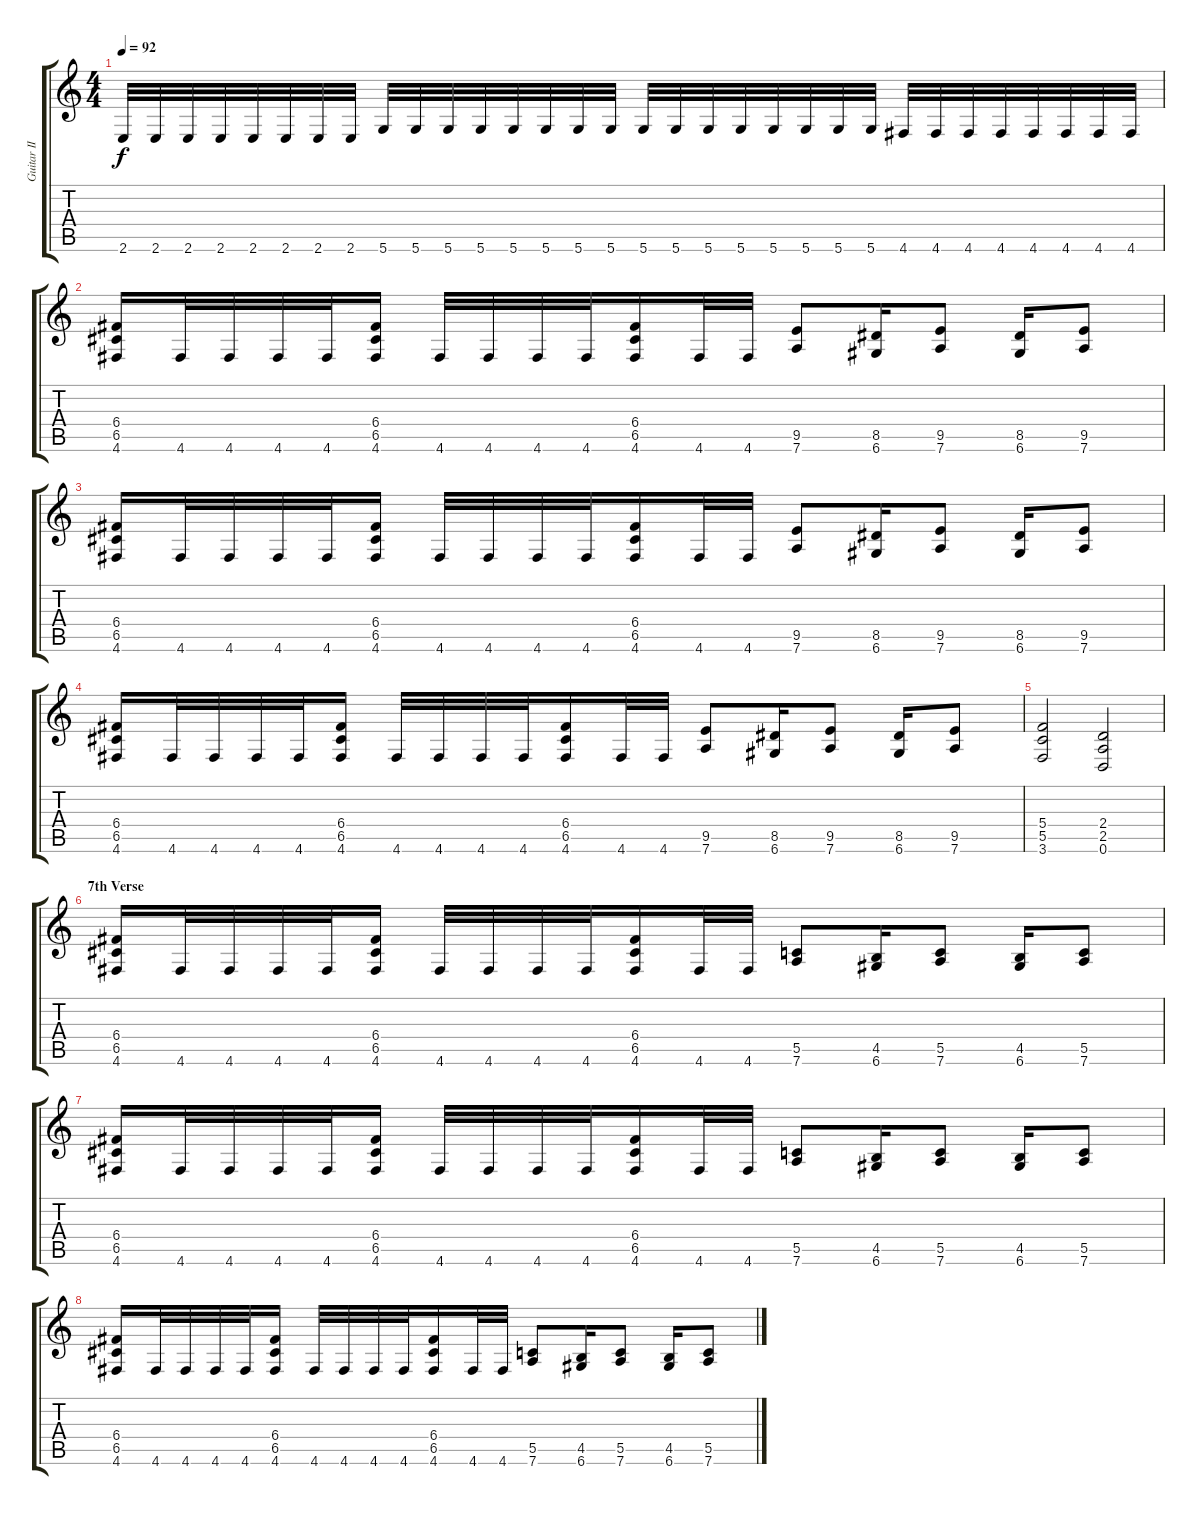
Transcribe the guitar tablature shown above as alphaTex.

\track ("Guitar II" "Guitar II") {instrument distortionguitar}
\staff {score tabs}
\tuning (D4 A3 F3 C3 G2 D2) {hide}
\ts (4 4)
\tempo 92
\clef g2
\ks c
2.6.32{dy f} 2.6.32 2.6.32 2.6.32 2.6.32 2.6.32 2.6.32 2.6.32 5.6.32 5.6.32 5.6.32 5.6.32 5.6.32 5.6.32 5.6.32 5.6.32 5.6.32 5.6.32 5.6.32 5.6.32 5.6.32 5.6.32 5.6.32 5.6.32 4.6.32 4.6.32 4.6.32 4.6.32 4.6.32 4.6.32 4.6.32 4.6.32 |
(6.4 6.5 4.6).16 4.6.32 4.6.32 4.6.32 4.6.32 (6.4 6.5 4.6).16 4.6.32 4.6.32 4.6.32 4.6.32 (6.4 6.5 4.6).16 4.6.32 4.6.32 (9.5 7.6).8 (8.5 6.6).16 (9.5 7.6).8 (8.5 6.6).16 (9.5 7.6).8 |
(6.4 6.5 4.6).16 4.6.32 4.6.32 4.6.32 4.6.32 (6.4 6.5 4.6).16 4.6.32 4.6.32 4.6.32 4.6.32 (6.4 6.5 4.6).16 4.6.32 4.6.32 (9.5 7.6).8 (8.5 6.6).16 (9.5 7.6).8 (8.5 6.6).16 (9.5 7.6).8 |
(6.4 6.5 4.6).16 4.6.32 4.6.32 4.6.32 4.6.32 (6.4 6.5 4.6).16 4.6.32 4.6.32 4.6.32 4.6.32 (6.4 6.5 4.6).16 4.6.32 4.6.32 (9.5 7.6).8 (8.5 6.6).16 (9.5 7.6).8 (8.5 6.6).16 (9.5 7.6).8 |
(5.4 5.5 3.6).2 (2.4 2.5 0.6).2 |
\section ("" "7th Verse")
(6.4 6.5 4.6).16 4.6.32 4.6.32 4.6.32 4.6.32 (6.4 6.5 4.6).16 4.6.32 4.6.32 4.6.32 4.6.32 (6.4 6.5 4.6).16 4.6.32 4.6.32 (5.5 7.6).8 (4.5 6.6).16 (5.5 7.6).8 (4.5 6.6).16 (5.5 7.6).8 |
(6.4 6.5 4.6).16 4.6.32 4.6.32 4.6.32 4.6.32 (6.4 6.5 4.6).16 4.6.32 4.6.32 4.6.32 4.6.32 (6.4 6.5 4.6).16 4.6.32 4.6.32 (5.5 7.6).8 (4.5 6.6).16 (5.5 7.6).8 (4.5 6.6).16 (5.5 7.6).8 |
(6.4 6.5 4.6).16 4.6.32 4.6.32 4.6.32 4.6.32 (6.4 6.5 4.6).16 4.6.32 4.6.32 4.6.32 4.6.32 (6.4 6.5 4.6).16 4.6.32 4.6.32 (5.5 7.6).8 (4.5 6.6).16 (5.5 7.6).8 (4.5 6.6).16 (5.5 7.6).8
